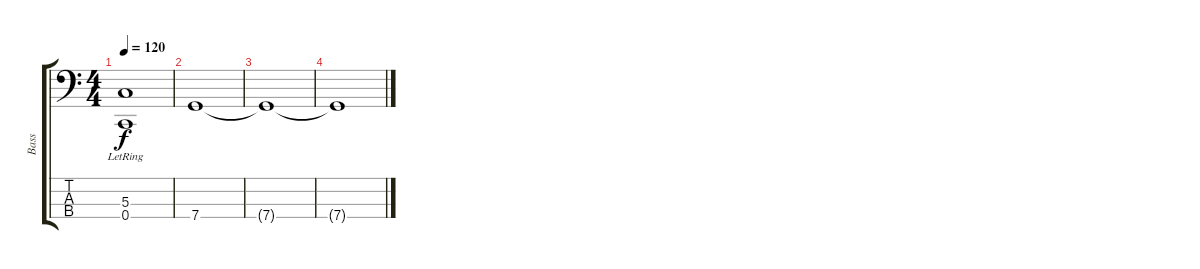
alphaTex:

\track ("Bass" "Bass") {instrument fretlessbass}
\staff {score tabs}
\tuning (G2 C2 G1 C1) {hide}
\ts (4 4)
\tempo 120
\clef f4
\ks c
(5.3{lr} 0.4{lr}).1{dy f} |
7.4.1 |
7.4{t}.1 |
7.4{t}.1
